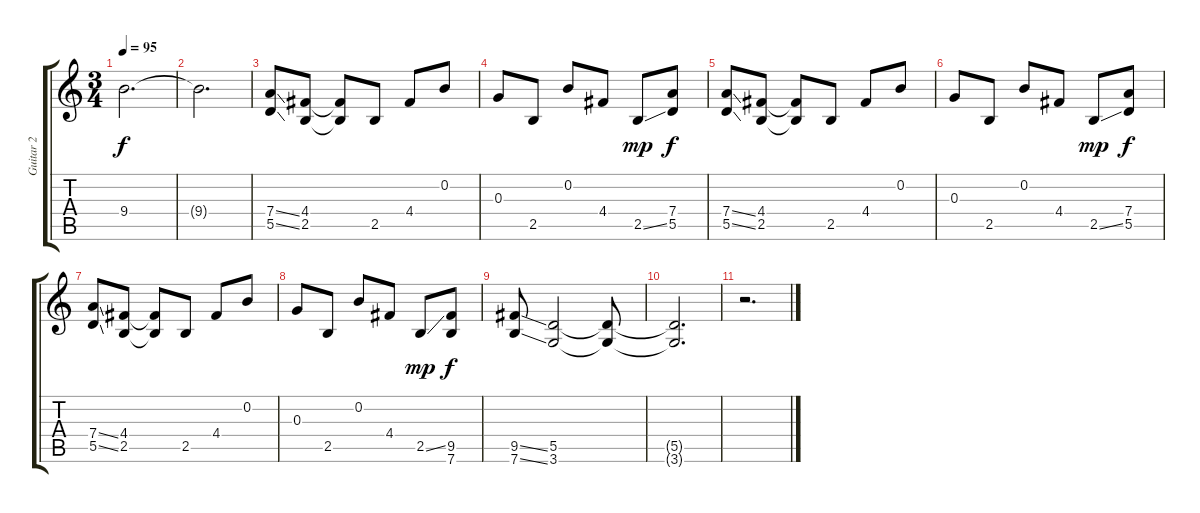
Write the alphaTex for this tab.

\track ("Guitar 2" "Guitar 2") {instrument electricguitarclean}
\staff {score tabs}
\tuning (E4 B3 G3 D3 A2 E2) {hide}
\ts (3 4)
\tempo 95
\clef g2
\ks c
9.4{t}.2{d dy f} |
9.4{t}.2{d} |
(7.4{ss} 5.5{ss}).8{volume 2} (4.4 2.5).8 (4.4{t} 2.5{t}).8 2.5.8 4.4.8 0.2.8 |
0.3.8 2.5.8 0.2.8 4.4.8 2.5{ss}.8{dy mp} (7.4 5.5).8{dy f} |
(7.4{ss} 5.5{ss}).8 (4.4 2.5).8 (4.4{t} 2.5{t}).8 2.5.8 4.4.8 0.2.8 |
0.3.8 2.5.8 0.2.8 4.4.8 2.5{ss}.8{dy mp} (7.4 5.5).8{dy f} |
(7.4{ss} 5.5{ss}).8 (4.4 2.5).8 (4.4{t} 2.5{t}).8 2.5.8 4.4.8 0.2.8 |
0.3.8 2.5.8 0.2.8 4.4.8 2.5{ss}.8{dy mp} (9.5 7.6).8{dy f} |
(9.5{ss} 7.6{ss}).8 (5.5 3.6).2 (5.5{t} 3.6{t}).8 |
(5.5{t} 3.6{t}).2{d} |
r.2{d}
